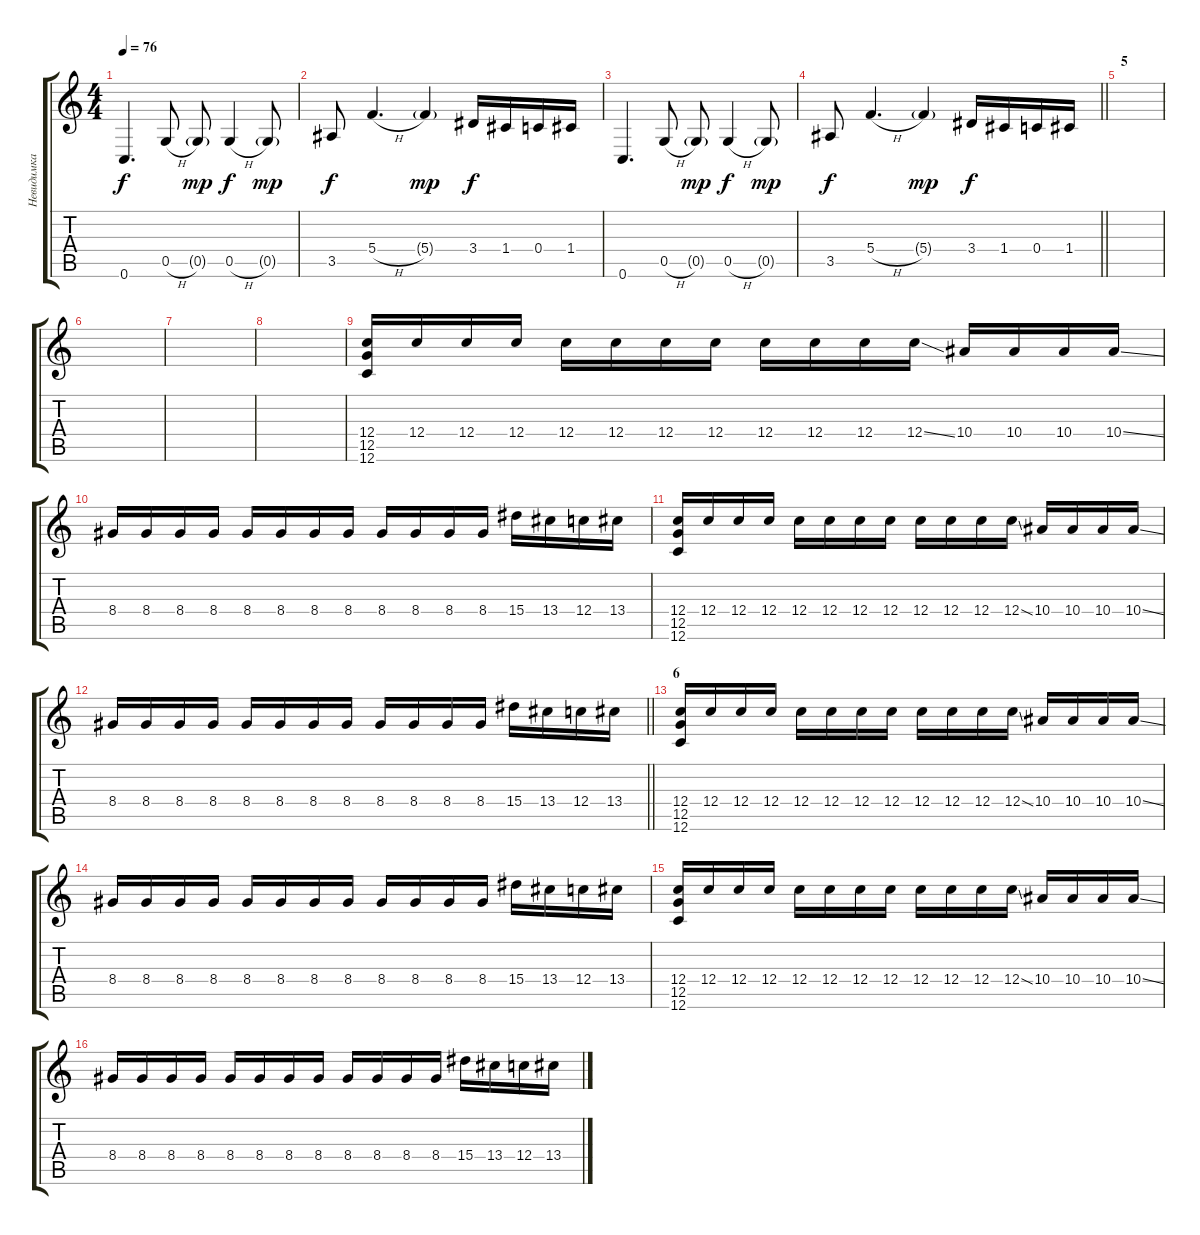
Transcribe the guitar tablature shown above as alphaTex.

\track ("Невидимка" "Невидимка") {instrument electricguitarclean}
\staff {score tabs}
\tuning (D4 A3 F3 C3 G2 C2) {hide}
\ts (4 4)
\tempo 76
\clef g2
\ks c
0.6.4{d dy f} 0.5{h}.8 0.5{g}.8{dy mp} 0.5{h}.4{dy f} 0.5{g}.8{dy mp} |
3.5.8{dy f} 5.4{h}.4{d} 5.4{g}.4{dy mp} 3.4.16{dy f} 1.4.16 0.4.16 1.4.16 |
0.6.4{d} 0.5{h}.8 0.5{g}.8{dy mp} 0.5{h}.4{dy f} 0.5{g}.8{dy mp} |
\barLineRight lightlight
3.5.8{dy f} 5.4{h}.4{d} 5.4{g}.4{dy mp} 3.4.16{dy f} 1.4.16 0.4.16 1.4.16 |
\section ("" "5")
|
|
|
|
(12.4 12.5 12.6).16{instrument distortionguitar} 12.4.16 12.4.16 12.4.16 12.4.16 12.4.16 12.4.16 12.4.16 12.4.16 12.4.16 12.4.16 12.4{ss}.16 10.4.16 10.4.16 10.4.16 10.4{ss}.16 |
8.4.16 8.4.16 8.4.16 8.4.16 8.4.16 8.4.16 8.4.16 8.4.16 8.4.16 8.4.16 8.4.16 8.4.16 15.4.16 13.4.16 12.4.16 13.4.16 |
(12.4 12.5 12.6).16{instrument distortionguitar} 12.4.16 12.4.16 12.4.16 12.4.16 12.4.16 12.4.16 12.4.16 12.4.16 12.4.16 12.4.16 12.4{ss}.16 10.4.16 10.4.16 10.4.16 10.4{ss}.16 |
\barLineRight lightlight
8.4.16 8.4.16 8.4.16 8.4.16 8.4.16 8.4.16 8.4.16 8.4.16 8.4.16 8.4.16 8.4.16 8.4.16 15.4.16 13.4.16 12.4.16 13.4.16 |
\section ("" "6")
(12.4 12.5 12.6).16{instrument distortionguitar} 12.4.16 12.4.16 12.4.16 12.4.16 12.4.16 12.4.16 12.4.16 12.4.16 12.4.16 12.4.16 12.4{ss}.16 10.4.16 10.4.16 10.4.16 10.4{ss}.16 |
8.4.16 8.4.16 8.4.16 8.4.16 8.4.16 8.4.16 8.4.16 8.4.16 8.4.16 8.4.16 8.4.16 8.4.16 15.4.16 13.4.16 12.4.16 13.4.16 |
(12.4 12.5 12.6).16{instrument distortionguitar} 12.4.16 12.4.16 12.4.16 12.4.16 12.4.16 12.4.16 12.4.16 12.4.16 12.4.16 12.4.16 12.4{ss}.16 10.4.16 10.4.16 10.4.16 10.4{ss}.16 |
8.4.16 8.4.16 8.4.16 8.4.16 8.4.16 8.4.16 8.4.16 8.4.16 8.4.16 8.4.16 8.4.16 8.4.16 15.4.16 13.4.16 12.4.16 13.4.16
